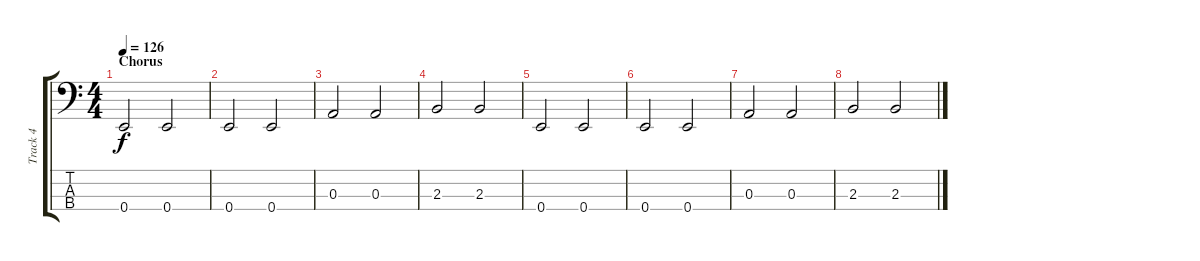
\track ("Track 4" "Track 4") {instrument electricbassfinger}
\staff {score tabs}
\tuning (G2 D2 A1 E1) {hide}
\ts (4 4)
\section ("" "Chorus")
\tempo 126
\clef f4
\ks c
0.4.2{dy f} 0.4.2 |
0.4.2 0.4.2 |
0.3.2 0.3.2 |
2.3.2 2.3.2 |
0.4.2 0.4.2 |
0.4.2 0.4.2 |
0.3.2 0.3.2 |
2.3.2 2.3.2
